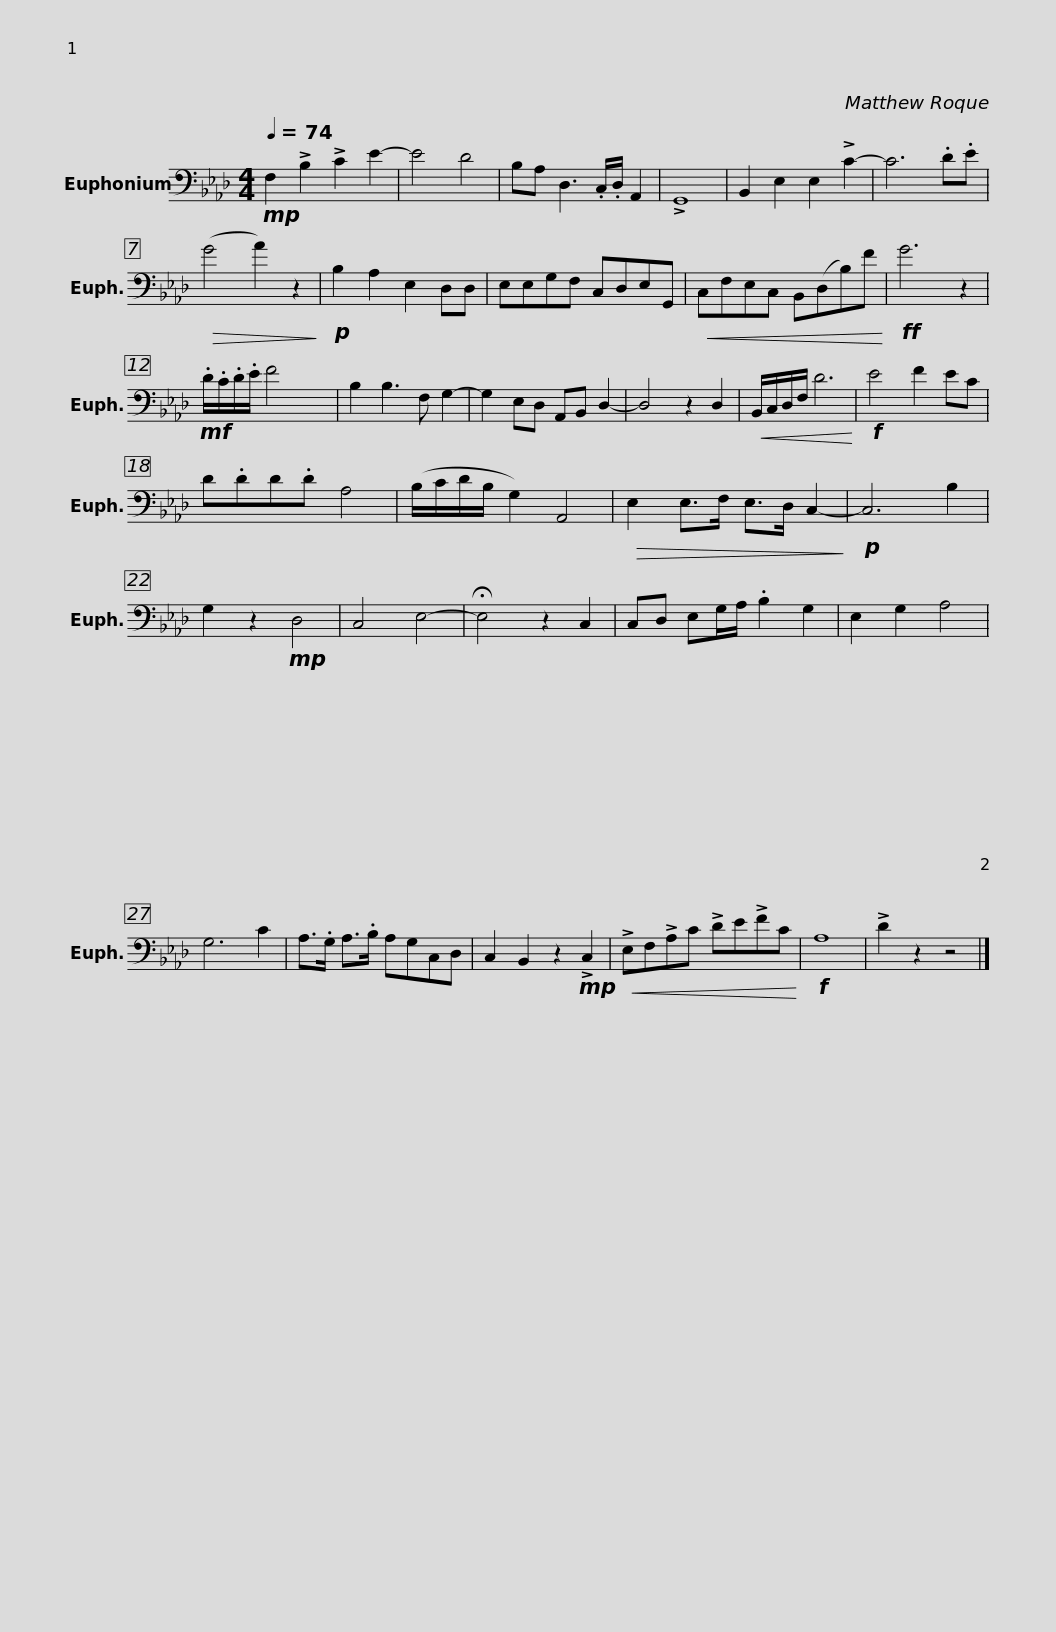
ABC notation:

X:1
L:1/8
Q:1/4=74
M:4/4
I:linebreak $
K:Ab
V:1 bass
V:1
!mp! F,2 !>!B,2 !>!C2 E2- | E4 D4 | B,A, D,3 .C,/.D,/ A,,2 | !>!G,,8 | B,,2 E,2 E,2 !>!C2- | %5
 C6 .D.E |!>(! (G4 A2) z2!>)! |!p! B,2 A,2 E,2 D,D, | E,E,G,F, C,D,E,G,, |$!<(! C,F,E,C, B,,(D,B,)F!<)! | %10
!ff! G6 z2 |!mf! .D/.C/.D/.E/ F4 x2 | B,2 B,3 F, G,2- | G,2 E,D, A,,B,, D,2- | D,4 z2 D,2 | %15
!<(! B,,/C,/D,/F,/ D6!<)! |!f! E4 F2 EC |$ D.DD.D A,4 | (B,/C/D/B,/ G,2) A,,4 |!>(! E,2 E,>F, E,>D, C,2-!>)! | %20
!p! C,6 B,2 | G,2 z2!mp! D,4 | C,4 E,4- | !fermata!E,4 z2 C,2 | C,D, E,G,/A,/ .B,2 G,2 | %25
 E,2 G,2 A,4 |$ G,6 C2 | A,>.G, A,>.B, A,G,C,D, | C,2 B,,2 z2!mp! !>!C,2 |!<(! !>!E,F,!>!A,C !>!DE!>!FC!<)! | %30
!f! A,8 | !>!D2 z2 z4 |] %32
